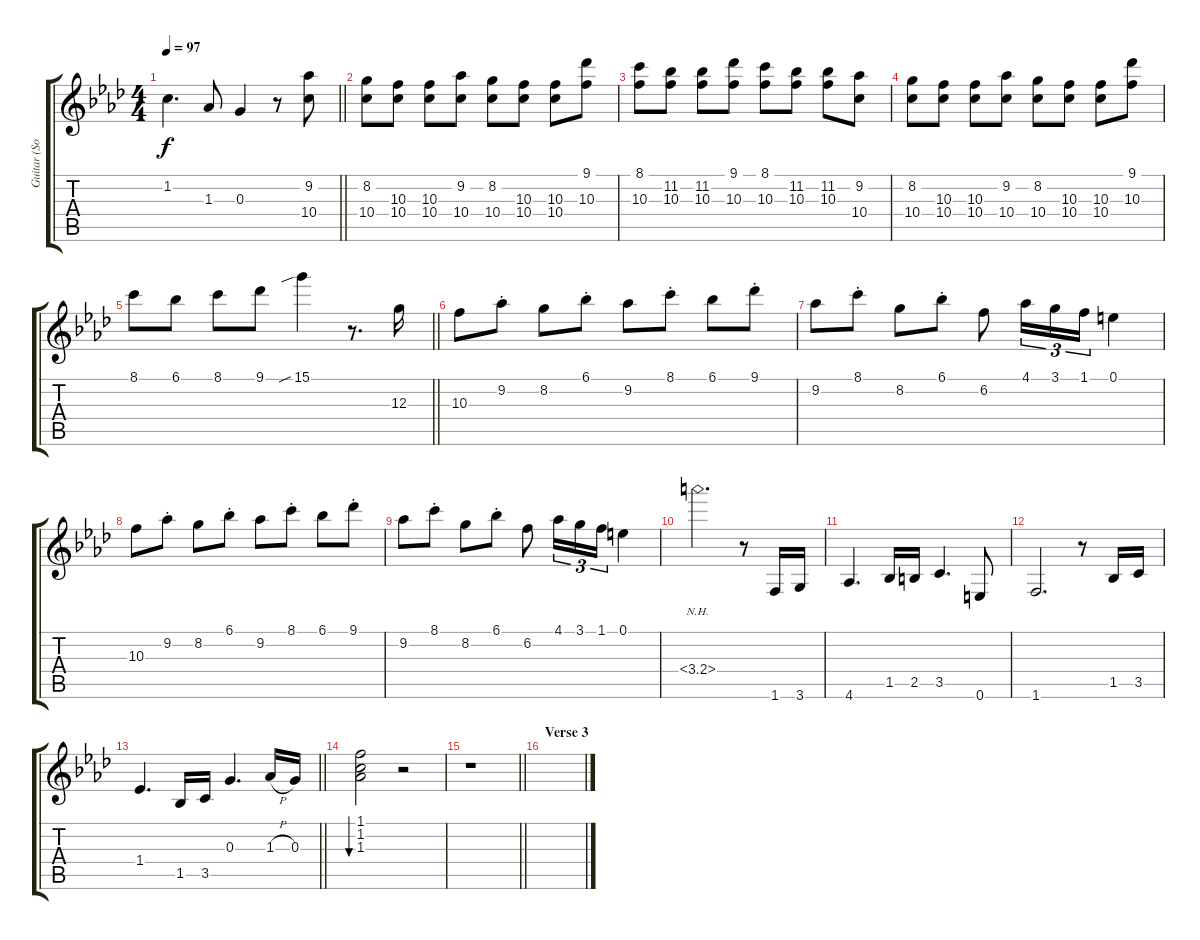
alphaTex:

\track ("Guitar (Solo)" "Guitar (So") {instrument acousticguitarsteel}
\staff {score tabs}
\tuning (E4 B3 G3 D3 A2 E2) {hide}
\ts (4 4)
\tempo 97
\clef g2
\barLineRight lightlight
\ks fminor
1.2.4{d dy f} 1.3.8 0.3.4 r.8 (9.2 10.4).8 |
(8.2 10.4).8 (10.3 10.4).8 (10.3 10.4).8 (9.2 10.4).8 (8.2 10.4).8 (10.3 10.4).8 (10.3 10.4).8 (9.1 10.3).8 |
(8.1 10.3).8 (11.2 10.3).8 (11.2 10.3).8 (9.1 10.3).8 (8.1 10.3).8 (11.2 10.3).8 (11.2 10.3).8 (9.2 10.4).8 |
(8.2 10.4).8 (10.3 10.4).8 (10.3 10.4).8 (9.2 10.4).8 (8.2 10.4).8 (10.3 10.4).8 (10.3 10.4).8 (9.1 10.3).8 |
\barLineRight lightlight
8.1.8 6.1.8 8.1.8 9.1.8 15.1{sib}.4 r.8{d} 12.3.16 |
10.3.8 9.2{st}.8 8.2.8 6.1{st}.8 9.2.8 8.1{st}.8 6.1.8 9.1{st}.8 |
9.2.8 8.1{st}.8 8.2.8 6.1{st}.8 6.2.8 4.1.16{tu (3 2)} 3.1.16{tu (3 2)} 1.1.16{tu (3 2)} 0.1.4 |
10.3.8 9.2{st}.8 8.2.8 6.1{st}.8 9.2.8 8.1{st}.8 6.1.8 9.1{st}.8 |
9.2.8 8.1{st}.8 8.2.8 6.1{st}.8 6.2.8 4.1.16{tu (3 2)} 3.1.16{tu (3 2)} 1.1.16{tu (3 2)} 0.1.4 |
3.4{nh}.2{d} r.8 1.6.16 3.6.16 |
4.6.4{d} 1.5.16 2.5.16 3.5.4{d} 0.6.8 |
1.6.2{d} r.8 1.5.16 3.5.16 |
\barLineRight lightlight
1.4.4{d} 1.5.16 3.5.16 0.3.4{d} 1.3{h}.16 0.3.16 |
(1.1 1.2 1.3).2{bu 480} r.2 |
\barLineRight lightlight
r.1 |
\section ("" "Verse 3")
